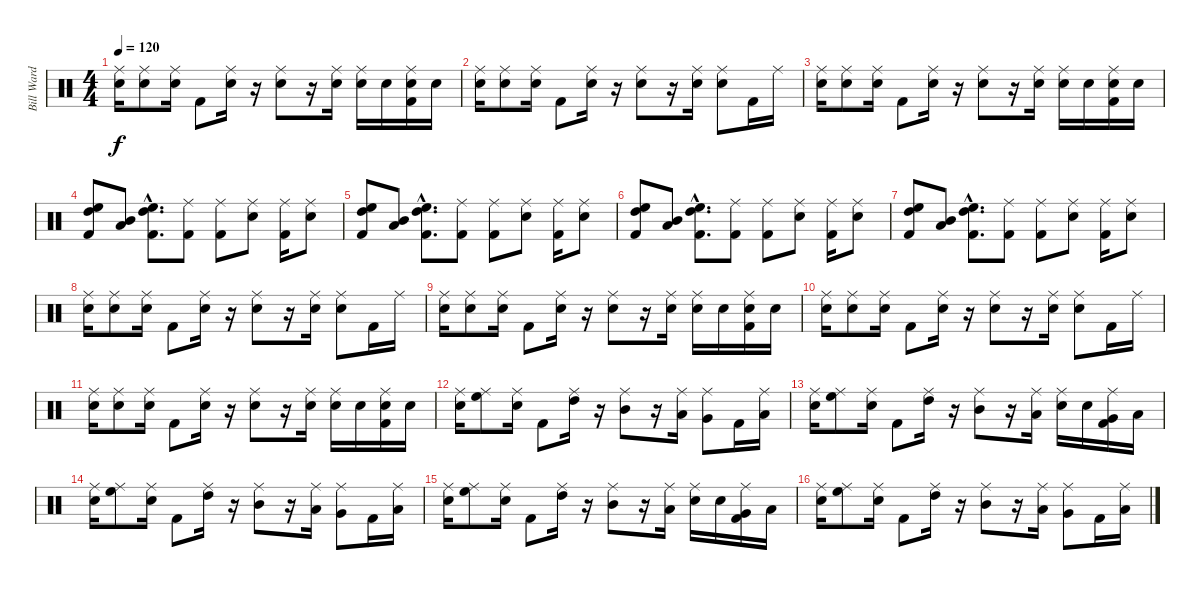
\track ("Bill Ward" "Bill Ward") {instrument percussion}
\staff {score}
\articulation defaults
\ts (4 4)
\tempo 120
\clef neutral
\ks c
("Ride (middle)" "Snare (hit) 2").16{dy f} ("Ride (middle)" "Snare (hit) 2").8 ("Ride (middle)" "Snare (hit) 2").16 "Kick (hit) 2".8 ("Ride (middle)" "Snare (hit) 2").16 r.16 ("Ride (middle)" "Snare (hit) 2").8 r.16 ("Ride (middle)" "Snare (hit) 2").16 ("Ride (middle)" "Snare (hit) 2").16 "Snare (hit) 2".16 ("Ride (middle)" "Snare (hit) 2" "Kick (hit) 2").16 "Snare (hit) 2".16 |
("Ride (middle)" "Snare (hit) 2").16 ("Ride (middle)" "Snare (hit) 2").8 ("Ride (middle)" "Snare (hit) 2").16 "Kick (hit) 2".8 ("Ride (middle)" "Snare (hit) 2").16 r.16 ("Ride (middle)" "Snare (hit) 2").8 r.16 ("Ride (middle)" "Snare (hit) 2").16 ("Ride (middle)" "Snare (hit) 2").8 "Kick (hit) 2".16 "Ride (middle)".16 |
("Ride (middle)" "Snare (hit) 2").16 ("Ride (middle)" "Snare (hit) 2").8 ("Ride (middle)" "Snare (hit) 2").16 "Kick (hit) 2".8 ("Ride (middle)" "Snare (hit) 2").16 r.16 ("Ride (middle)" "Snare (hit) 2").8 r.16 ("Ride (middle)" "Snare (hit) 2").16 ("Ride (middle)" "Snare (hit) 2").16 "Snare (hit) 2".16 ("Ride (middle)" "Snare (hit) 2" "Kick (hit) 2").16 "Snare (hit) 2".16 |
("High Floor Tom (hit)" "High Tom (hit)" "Kick (hit) 2").8 ("Mid Tom (hit)" "Low Tom (hit)").8 ("High Floor Tom (hit)"{hac} "High Tom (hit)"{hac} "Kick (hit) 2"{hac}).8{d} ("Ride (middle)" "Kick (hit) 2").8 ("Ride (middle)" "Kick (hit) 2").8 ("Ride (middle)" "Snare (hit) 2").8 ("Ride (middle)" "Kick (hit) 2").16 ("Ride (middle)" "Snare (hit) 2").8 |
("High Floor Tom (hit)" "High Tom (hit)" "Kick (hit) 2").8 ("Mid Tom (hit)" "Low Tom (hit)").8 ("High Floor Tom (hit)"{hac} "High Tom (hit)"{hac} "Kick (hit) 2"{hac}).8{d} ("Ride (middle)" "Kick (hit) 2").8 ("Ride (middle)" "Kick (hit) 2").8 ("Ride (middle)" "Snare (hit) 2").8 ("Ride (middle)" "Kick (hit) 2").16 ("Ride (middle)" "Snare (hit) 2").8 |
("High Floor Tom (hit)" "High Tom (hit)" "Kick (hit) 2").8 ("Mid Tom (hit)" "Low Tom (hit)").8 ("High Floor Tom (hit)"{hac} "High Tom (hit)"{hac} "Kick (hit) 2"{hac}).8{d} ("Ride (middle)" "Kick (hit) 2").8 ("Ride (middle)" "Kick (hit) 2").8 ("Ride (middle)" "Snare (hit) 2").8 ("Ride (middle)" "Kick (hit) 2").16 ("Ride (middle)" "Snare (hit) 2").8 |
("High Floor Tom (hit)" "High Tom (hit)" "Kick (hit) 2").8 ("Mid Tom (hit)" "Low Tom (hit)").8 ("High Floor Tom (hit)"{hac} "High Tom (hit)"{hac} "Kick (hit) 2"{hac}).8{d} ("Ride (middle)" "Kick (hit) 2").8 ("Ride (middle)" "Kick (hit) 2").8 ("Ride (middle)" "Snare (hit) 2").8 ("Ride (middle)" "Kick (hit) 2").16 ("Ride (middle)" "Snare (hit) 2").8 |
("Ride (middle)" "Snare (hit) 2").16 ("Ride (middle)" "Snare (hit) 2").8 ("Ride (middle)" "Snare (hit) 2").16 "Kick (hit) 2".8 ("Ride (middle)" "Snare (hit) 2").16 r.16 ("Ride (middle)" "Snare (hit) 2").8 r.16 ("Ride (middle)" "Snare (hit) 2").16 ("Ride (middle)" "Snare (hit) 2").8 "Kick (hit) 2".16 "Ride (middle)".16 |
("Ride (middle)" "Snare (hit) 2").16 ("Ride (middle)" "Snare (hit) 2").8 ("Ride (middle)" "Snare (hit) 2").16 "Kick (hit) 2".8 ("Ride (middle)" "Snare (hit) 2").16 r.16 ("Ride (middle)" "Snare (hit) 2").8 r.16 ("Ride (middle)" "Snare (hit) 2").16 ("Ride (middle)" "Snare (hit) 2").16 "Snare (hit) 2".16 ("Ride (middle)" "Snare (hit) 2" "Kick (hit) 2").16 "Snare (hit) 2".16 |
("Ride (middle)" "Snare (hit) 2").16 ("Ride (middle)" "Snare (hit) 2").8 ("Ride (middle)" "Snare (hit) 2").16 "Kick (hit) 2".8 ("Ride (middle)" "Snare (hit) 2").16 r.16 ("Ride (middle)" "Snare (hit) 2").8 r.16 ("Ride (middle)" "Snare (hit) 2").16 ("Ride (middle)" "Snare (hit) 2").8 "Kick (hit) 2".16 "Ride (middle)".16 |
("Ride (middle)" "Snare (hit) 2").16 ("Ride (middle)" "Snare (hit) 2").8 ("Ride (middle)" "Snare (hit) 2").16 "Kick (hit) 2".8 ("Ride (middle)" "Snare (hit) 2").16 r.16 ("Ride (middle)" "Snare (hit) 2").8 r.16 ("Ride (middle)" "Snare (hit) 2").16 ("Ride (middle)" "Snare (hit) 2").16 "Snare (hit) 2".16 ("Ride (middle)" "Snare (hit) 2" "Kick (hit) 2").16 "Snare (hit) 2".16 |
("Ride (middle)" "Snare (hit) 2").16 ("Ride (middle)" "High Floor Tom (hit)").8 ("Ride (middle)" "Snare (hit) 2").16 "Kick (hit) 2".8 ("Ride (middle)" "High Tom (hit)").16 r.16 ("Ride (middle)" "Mid Tom (hit)").8 r.16 ("Ride (middle)" "Low Tom (hit)").16 ("Ride (middle)" "Very Low Tom (hit)").8 "Kick (hit) 2".16 ("Ride (middle)" "Low Floor Tom (hit)").16 |
("Ride (middle)" "Snare (hit) 2").16 ("Ride (middle)" "High Floor Tom (hit)").8 ("Ride (middle)" "Snare (hit) 2").16 "Kick (hit) 2".8 ("Ride (middle)" "High Tom (hit)").16 r.16 ("Ride (middle)" "Mid Tom (hit)").8 r.16 ("Ride (middle)" "Low Tom (hit)").16 ("Ride (middle)" "Snare (hit) 2").16 "Snare (hit) 2".16 ("Ride (middle)" "Very Low Tom (hit)" "Kick (hit) 2").16 "Low Floor Tom (hit)".16 |
("Ride (middle)" "Snare (hit) 2").16 ("Ride (middle)" "High Floor Tom (hit)").8 ("Ride (middle)" "Snare (hit) 2").16 "Kick (hit) 2".8 ("Ride (middle)" "High Tom (hit)").16 r.16 ("Ride (middle)" "Mid Tom (hit)").8 r.16 ("Ride (middle)" "Low Tom (hit)").16 ("Ride (middle)" "Very Low Tom (hit)").8 "Kick (hit) 2".16 ("Ride (middle)" "Low Floor Tom (hit)").16 |
("Ride (middle)" "Snare (hit) 2").16 ("Ride (middle)" "High Floor Tom (hit)").8 ("Ride (middle)" "Snare (hit) 2").16 "Kick (hit) 2".8 ("Ride (middle)" "High Tom (hit)").16 r.16 ("Ride (middle)" "Mid Tom (hit)").8 r.16 ("Ride (middle)" "Low Tom (hit)").16 ("Ride (middle)" "Snare (hit) 2").16 "Snare (hit) 2".16 ("Ride (middle)" "Very Low Tom (hit)" "Kick (hit) 2").16 "Low Floor Tom (hit)".16 |
("Ride (middle)" "Snare (hit) 2").16 ("Ride (middle)" "High Floor Tom (hit)").8 ("Ride (middle)" "Snare (hit) 2").16 "Kick (hit) 2".8 ("Ride (middle)" "High Tom (hit)").16 r.16 ("Ride (middle)" "Mid Tom (hit)").8 r.16 ("Ride (middle)" "Low Tom (hit)").16 ("Ride (middle)" "Very Low Tom (hit)").8 "Kick (hit) 2".16 ("Ride (middle)" "Low Floor Tom (hit)").16
